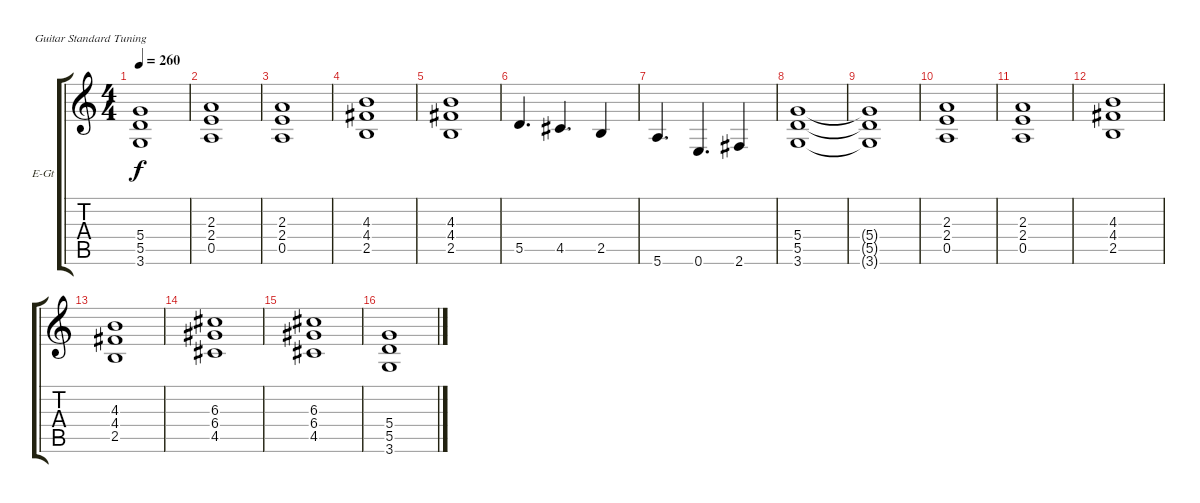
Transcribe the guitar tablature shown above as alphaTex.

\defaultSystemsLayout 4
\bracketExtendMode groupsimilarinstruments
\firstSystemTrackNameOrientation horizontal
\otherSystemsTrackNameOrientation horizontal
\track ("Extra Guitar" "E-Gt") {mute instrument distortionguitar}
\staff {score tabs}
\tuning (E4 B3 G3 D3 A2 E2)
\ts (4 4)
\tempo 260
\clef g2
\ks c
(3.6 5.5 5.4).1{dy f} |
(0.5 2.4 2.3).1 |
(0.5 2.4 2.3).1 |
(2.5 4.4 4.3).1 |
(2.5 4.4 4.3).1 |
5.5.4{d} 4.5.4{d} 2.5.4 |
5.6.4{d} 0.6.4{d} 2.6.4 |
(3.6 5.5 5.4).1 |
(3.6{t} 5.5{t} 5.4{t}).1 |
(0.5 2.4 2.3).1 |
(0.5 2.4 2.3).1 |
(2.5 4.4 4.3).1 |
(2.5 4.4 4.3).1 |
(4.5 6.4 6.3).1 |
(4.5 6.4 6.3).1 |
(3.6 5.5 5.4).1
